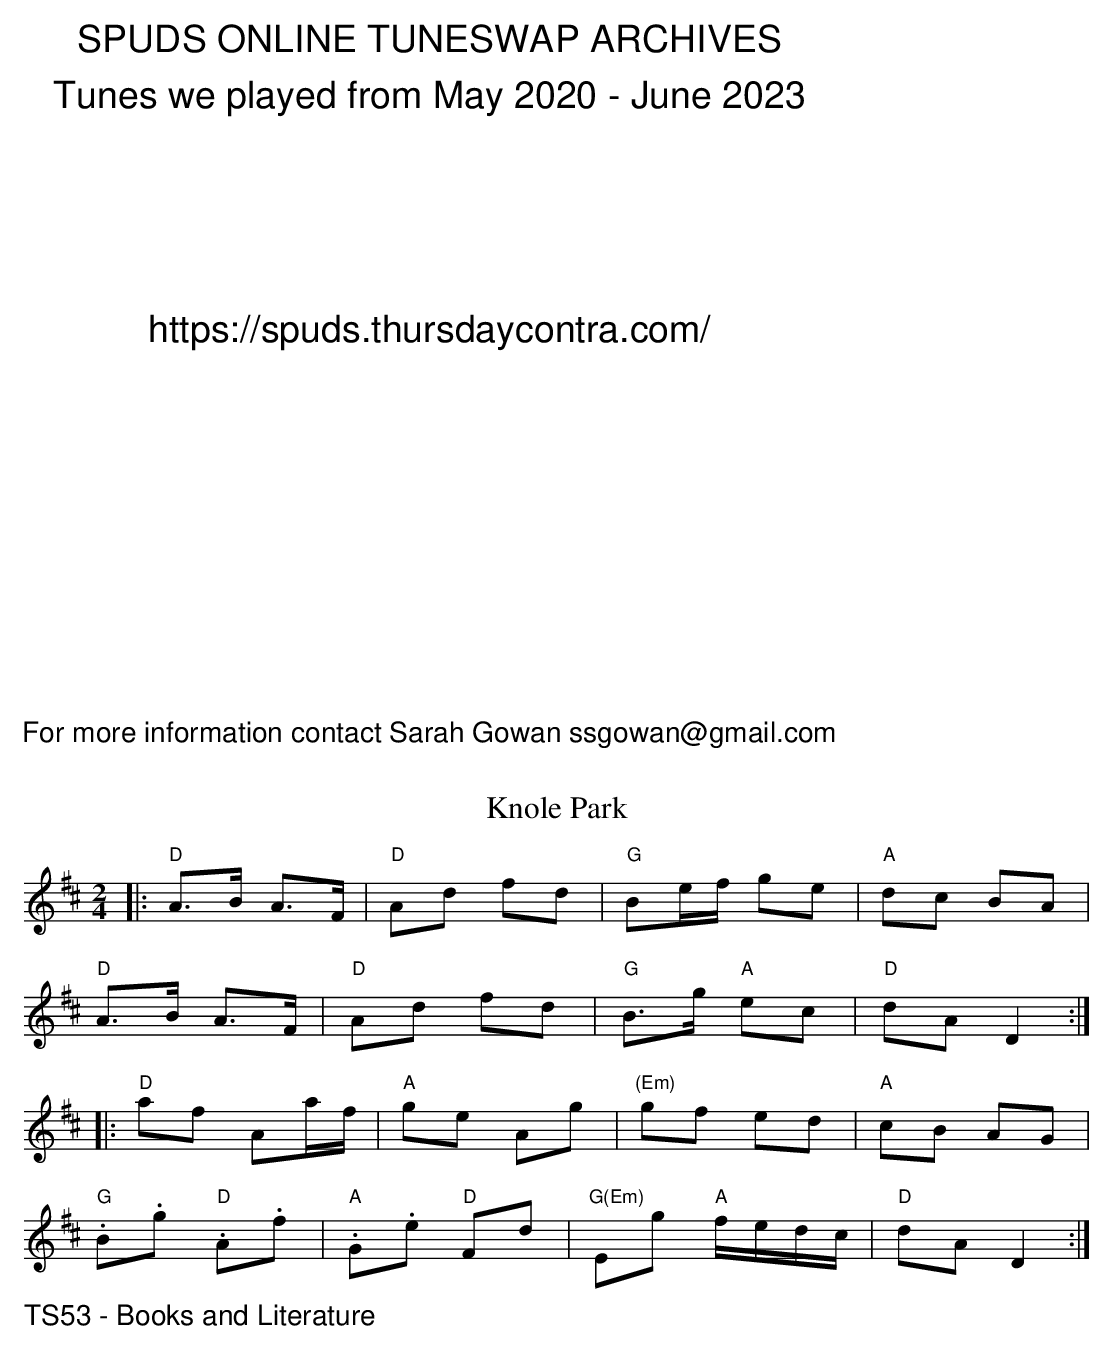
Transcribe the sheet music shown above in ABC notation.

X:1
T:Knole Park
M:2/4
L:1/16
K:D
|: "D"A3B A3F | "D"A2d2 f2d2 | "G"B2ef g2e2 |"A"d2c2 B2A2 |
"D"A3B A3F | "D"A2d2 f2d2 | "G"B3g "A"e2c2 |"D"d2A2 D4 :|
|: "D"a2f2 A2af | "A"g2e2 A2g2 | "(Em)"g2f2 e2d2 |"A"c2B2 A2G2 |
"G".B2.g2 "D".A2.f2 | "A".G2.e2 "D"F2d2 | "G(Em)"E2g2 "A"fedc |"D"d2A2 D4 :|
